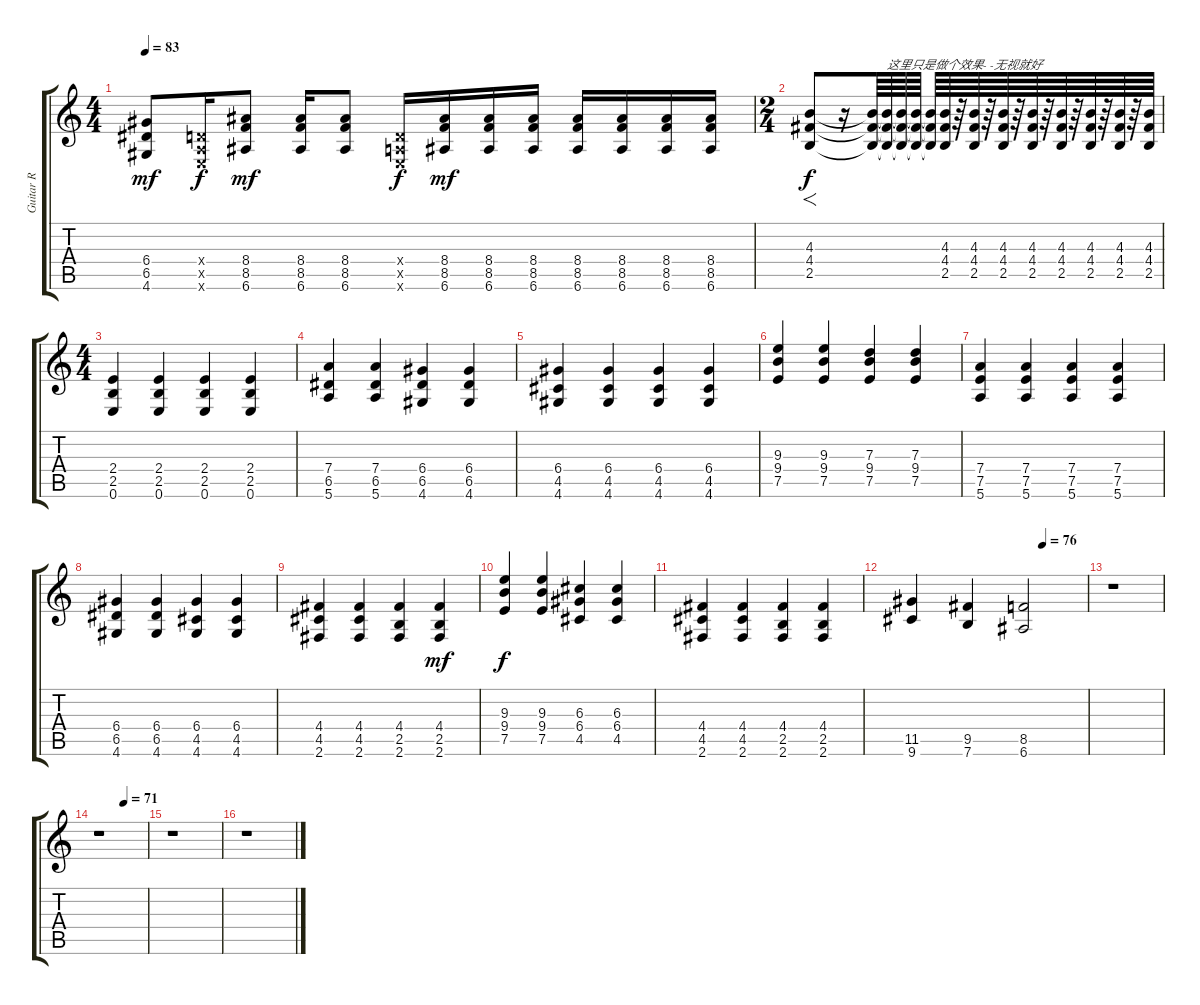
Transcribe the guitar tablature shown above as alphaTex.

\track ("Guitar R" "Guitar R") {instrument distortionguitar}
\staff {score tabs}
\tuning (E4 B3 G3 D3 A2 E2) {hide}
\ts (4 4)
\tempo 83
\clef g2
\ks c
(6.4 6.5 4.6).8{dy mf} (0.4{x} 0.5{x} 0.6{x}).16{dy f} (8.4 8.5 6.6).8{dy mf} (8.4 8.5 6.6).16 (8.4 8.5 6.6).8 (0.4{x} 0.5{x} 0.6{x}).16{dy f} (8.4 8.5 6.6).16{dy mf} (8.4 8.5 6.6).16 (8.4 8.5 6.6).16 (8.4 8.5 6.6).16 (8.4 8.5 6.6).16 (8.4 8.5 6.6).16 (8.4 8.5 6.6).16 |
\ts (2 4)
(4.3 4.4 2.5).8{f dy f} r.16 (4.3{t} 4.4{t} 2.5{t}).64 (4.3{t} 4.4{t} 2.5{t}).64{txt "这里只是做个效果- -无视就好"} (4.3{t} 4.4{t} 2.5{t}).64 (4.3{t} 4.4{t} 2.5{t}).64 (4.3{t} 4.4{t} 2.5{t}).64 (4.3 4.4 2.5).64 r.64 (4.3 4.4 2.5).64 r.64 (4.3 4.4 2.5).64 r.64 (4.3 4.4 2.5).64 r.64 (4.3 4.4 2.5).64 r.64 (4.3 4.4 2.5).64 r.64 (4.3 4.4 2.5).64 r.64 (4.3 4.4 2.5).64 |
\ts (4 4)
(2.4 2.5 0.6).4 (2.4 2.5 0.6).4 (2.4 2.5 0.6).4 (2.4 2.5 0.6).4 |
(7.4 6.5 5.6).4 (7.4 6.5 5.6).4 (6.4 6.5 4.6).4 (6.4 6.5 4.6).4 |
(6.4 4.5 4.6).4 (6.4 4.5 4.6).4 (6.4 4.5 4.6).4 (6.4 4.5 4.6).4 |
(9.3 9.4 7.5).4 (9.3 9.4 7.5).4 (7.3 9.4 7.5).4 (7.3 9.4 7.5).4 |
(7.4 7.5 5.6).4 (7.4 7.5 5.6).4 (7.4 7.5 5.6).4 (7.4 7.5 5.6).4 |
(6.4 6.5 4.6).4 (6.4 6.5 4.6).4 (6.4 4.5 4.6).4 (6.4 4.5 4.6).4 |
(4.4 4.5 2.6).4 (4.4 4.5 2.6).4 (4.4 2.5 2.6).4 (4.4 2.5 2.6).4{dy mf} |
(9.3 9.4 7.5).4{dy f} (9.3 9.4 7.5).4 (6.3 6.4 4.5).4 (6.3 6.4 4.5).4 |
(4.4 4.5 2.6).4 (4.4 4.5 2.6).4 (4.4 2.5 2.6).4 (4.4 2.5 2.6).4 |
\tempo (76 0.75)
(11.5 9.6).4 (9.5 7.6).4 (8.5 6.6).2 |
r.1 |
\tempo (71 0.53125)
r.1 |
r.1 |
r.1
